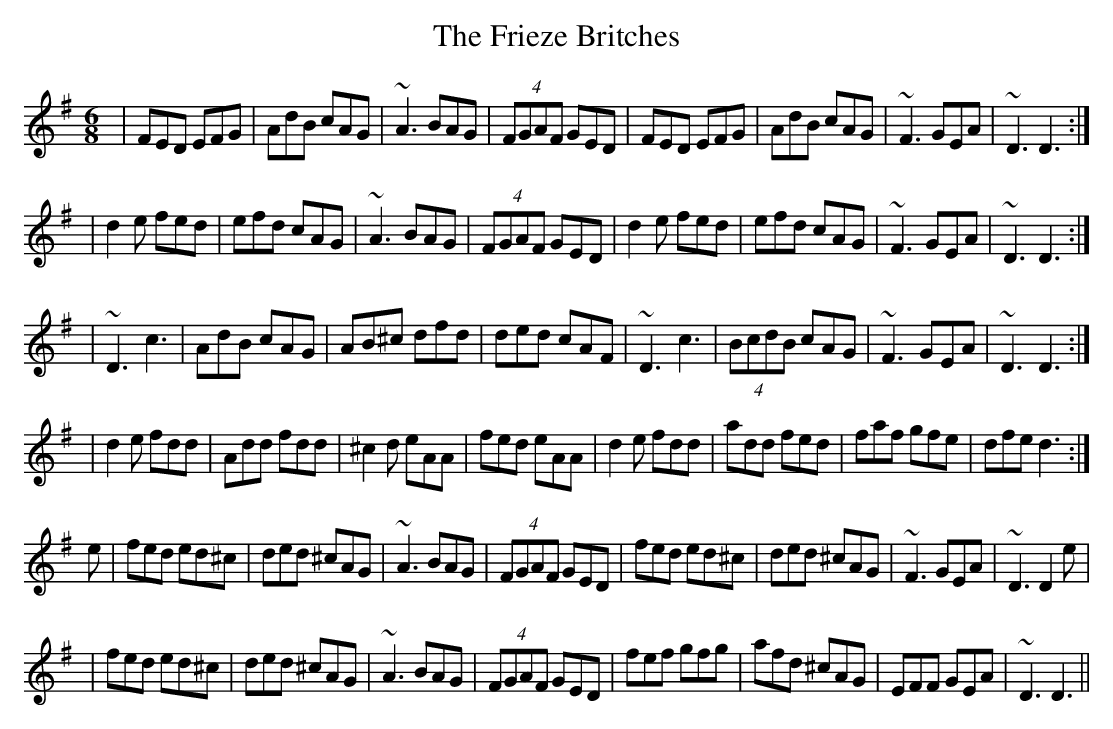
X:1
T:Frieze Britches, The
E:10
M:6/8
K:DMix
|FED EFG|AdB cAG|~A3 BAG|(4FGAF GED|\
FED EFG|AdB cAG|~F3 GEA|~D3 D3:|*
|d2e fed|efd cAG|~A3 BAG|(4FGAF GED|\
d2e fed|efd cAG|~F3 GEA|~D3 D3:|*
|~D3 c3|AdB cAG|AB^c dfd|ded cAF|\
~D3 c3|(4BcdB cAG|~F3 GEA|~D3 D3:|*
|d2e fdd|Add fdd|^c2d eAA|fed eAA|\
d2e fdd|add fed|faf gfe|dfe d3:|*
e|fed ed^c|ded ^cAG|~A3 BAG|(4FGAF GED|\
fed ed^c|ded ^cAG|~F3 GEA|~D3 D2e|*
|fed ed^c|ded ^cAG|~A3 BAG|(4FGAF GED|\
fef gfg|afd ^cAG|EFF GEA|~D3 D3||**
\eject
